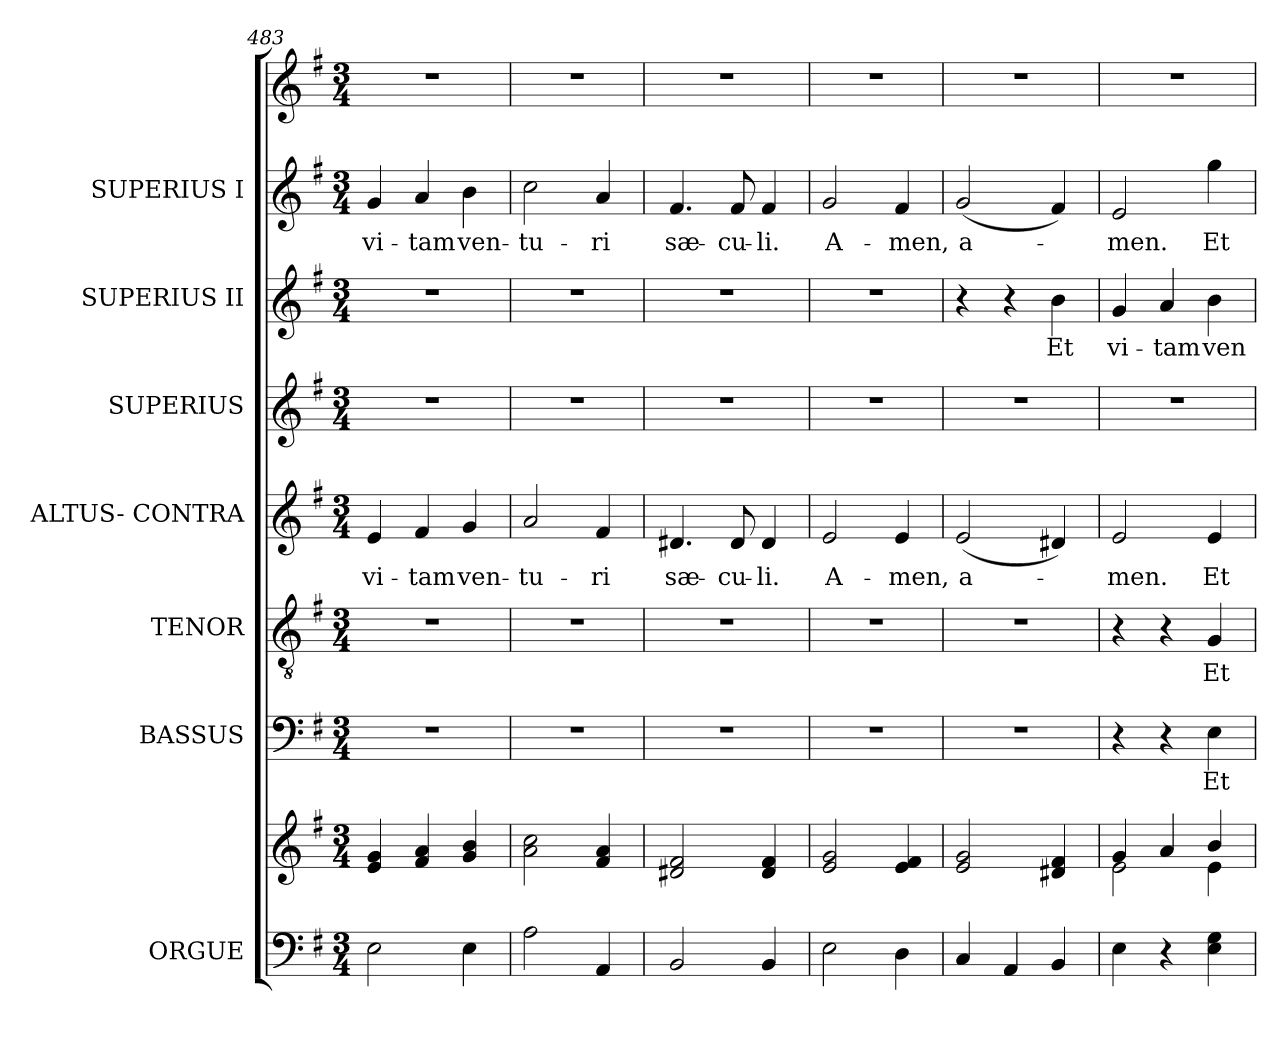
**kern	**kern	**kern	**text	**kern	**text	**kern	**text	**kern	**kern	**text	**kern	**text	**kern
*part8	*part8	*part7	*part7	*part6	*part6	*part5	*part5	*part4	*part3	*part3	*part2	*part2	*part1
*staff9	*staff8	*staff7	*staff7	*staff6	*staff6	*staff5	*staff5	*staff4	*staff3	*staff3	*staff2	*staff2	*staff1
*I"ORGUE	*	*I"BASSUS	*	*I"TENOR	*	*I"ALTUS- CONTRA	*	*I"SUPERIUS	*I"SUPERIUS II	*	*I"SUPERIUS I	*	*
*	*	*	*	*	*	*	*	*	*I'S II	*	*I'S I	*	*
*clefF4	*clefG2	*clefF4	*	*clefGv2	*	*clefG2	*	*clefG2	*clefG2	*	*clefG2	*	*clefG2
*k[f#]	*k[f#]	*k[f#]	*	*k[f#]	*	*k[f#]	*	*k[f#]	*k[f#]	*	*k[f#]	*	*k[f#]
*e:	*e:	*e:	*	*e:	*	*e:	*	*e:	*e:	*	*e:	*	*e:
*M3/4	*M3/4	*M3/4	*	*M3/4	*	*M3/4	*	*M3/4	*M3/4	*	*M3/4	*	*M3/4
=483	=483	=483	=483	=483	=483	=483	=483	=483	=483	=483	=483	=483	=483
!	!	!	!	!	!	!	!LO:LY:b	!	!	!	!	!LO:LY:b	!
2E\	4e/ 4g/	2.r	.	2.r	.	4e/	vi-	2.r	2.r	.	4g/	vi-	2.r
!	!	!	!	!	!	!	!LO:LY:b	!	!	!	!	!LO:LY:b	!
.	4f#/ 4a/	.	.	.	.	4f#/	-tam	.	.	.	4a/	-tam	.
!	!	!	!	!	!	!	!LO:LY:b	!	!	!	!	!LO:LY:b	!
4E\	4g/ 4b/	.	.	.	.	4g/	ven-	.	.	.	4b\	ven-	.
=484	=484	=484	=484	=484	=484	=484	=484	=484	=484	=484	=484	=484	=484
!	!	!	!	!	!	!	!LO:LY:b	!	!	!	!	!LO:LY:b	!
2A\	2a\ 2cc\	2.r	.	2.r	.	2a/	-tu-	2.r	2.r	.	2cc\	-tu-	2.r
!	!	!	!	!	!	!	!LO:LY:b	!	!	!	!	!LO:LY:b	!
4AA/	4f#/ 4a/	.	.	.	.	4f#/	-ri	.	.	.	4a/	-ri	.
!!LO:LB:g=z
=485	=485	=485	=485	=485	=485	=485	=485	=485	=485	=485	=485	=485	=485
!	!	!	!	!	!	!	!LO:LY:b	!	!	!	!	!LO:LY:b	!
2BB/	2d#X/ 2f#/	2.r	.	2.r	.	4.d#X/	sæ-	2.r	2.r	.	4.f#/	sæ-	2.r
!	!	!	!	!	!	!	!LO:LY:b	!	!	!	!	!LO:LY:b	!
.	.	.	.	.	.	8d#/	-cu-	.	.	.	8f#/	-cu-	.
!	!	!	!	!	!	!	!LO:LY:b	!	!	!	!	!LO:LY:b	!
4BB/	4d#/ 4f#/	.	.	.	.	4d#/	-li.	.	.	.	4f#/	-li.	.
=486	=486	=486	=486	=486	=486	=486	=486	=486	=486	=486	=486	=486	=486
!	!	!	!	!	!	!	!LO:LY:b	!	!	!	!	!LO:LY:b	!
2E\	2e/ 2g/	2.r	.	2.r	.	2e/	A-	2.r	2.r	.	2g/	A-	2.r
!	!	!	!	!	!	!	!LO:LY:b	!	!	!	!	!LO:LY:b	!
4D\	4e/ 4f#/	.	.	.	.	4e/	-men,	.	.	.	4f#/	-men,	.
=487	=487	=487	=487	=487	=487	=487	=487	=487	=487	=487	=487	=487	=487
!	!	!	!	!	!	!	!LO:LY:b	!	!	!	!	!LO:LY:b	!
4C/	2e/ 2g/	2.r	.	2.r	.	(<2e/	a-	2.r	4r	.	(<2g/	a-	2.r
4AA/	.	.	.	.	.	.	.	.	4r	.	.	.	.
!	!	!	!	!	!	!	!	!	!	!LO:LY:b	!	!	!
4BB/	4d#X/ 4f#/	.	.	.	.	4d#X/)	.	.	4b\	Et	4f#/)	.	.
=488	=488	=488	=488	=488	=488	=488	=488	=488	=488	=488	=488	=488	=488
*	*^	*	*	*	*	*	*	*	*	*	*	*	*
!	!	!	!	!	!	!	!	!LO:LY:b	!	!	!LO:LY:b	!	!LO:LY:b	!
4E\	4g/	2e\	4r	.	4r	.	2e/	-men.	2.r	4g/	vi-	2e/	-men.	2.r
!	!	!	!	!	!	!	!	!	!	!	!LO:LY:b	!	!	!
4r	4a/	.	4r	.	4r	.	.	.	.	4a/	-tam	.	.	.
!	!	!	!	!LO:LY:b	!	!LO:LY:b	!	!LO:LY:b	!	!	!LO:LY:b	!	!LO:LY:b	!
4E\ 4G\	4b/	4e\	4E\	Et	4G/	Et	4e/	Et	.	4b\	ven-	4gg\	Et	.
*	*v	*v	*	*	*	*	*	*	*	*	*	*	*	*
=	=	=	=	=	=	=	=	=	=	=	=	=	=
*-	*-	*-	*-	*-	*-	*-	*-	*-	*-	*-	*-	*-	*-
